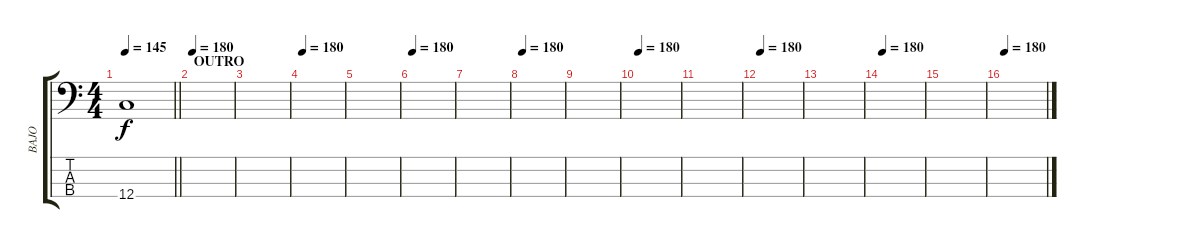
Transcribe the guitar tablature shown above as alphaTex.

\track ("BAJO" "BAJO") {instrument electricbassfinger}
\staff {score tabs}
\tuning (F2 C2 G1 C1) {hide}
\ts (4 4)
\tempo 145
\clef f4
\barLineRight lightlight
\ks c
12.4{t}.1{dy f} |
\section ("" "OUTRO")
\tempo 180
|
|
\tempo 180
|
|
\tempo 180
|
|
\tempo 180
|
|
\tempo 180
|
|
\tempo 180
|
|
\tempo 180
|
|
\tempo 180
